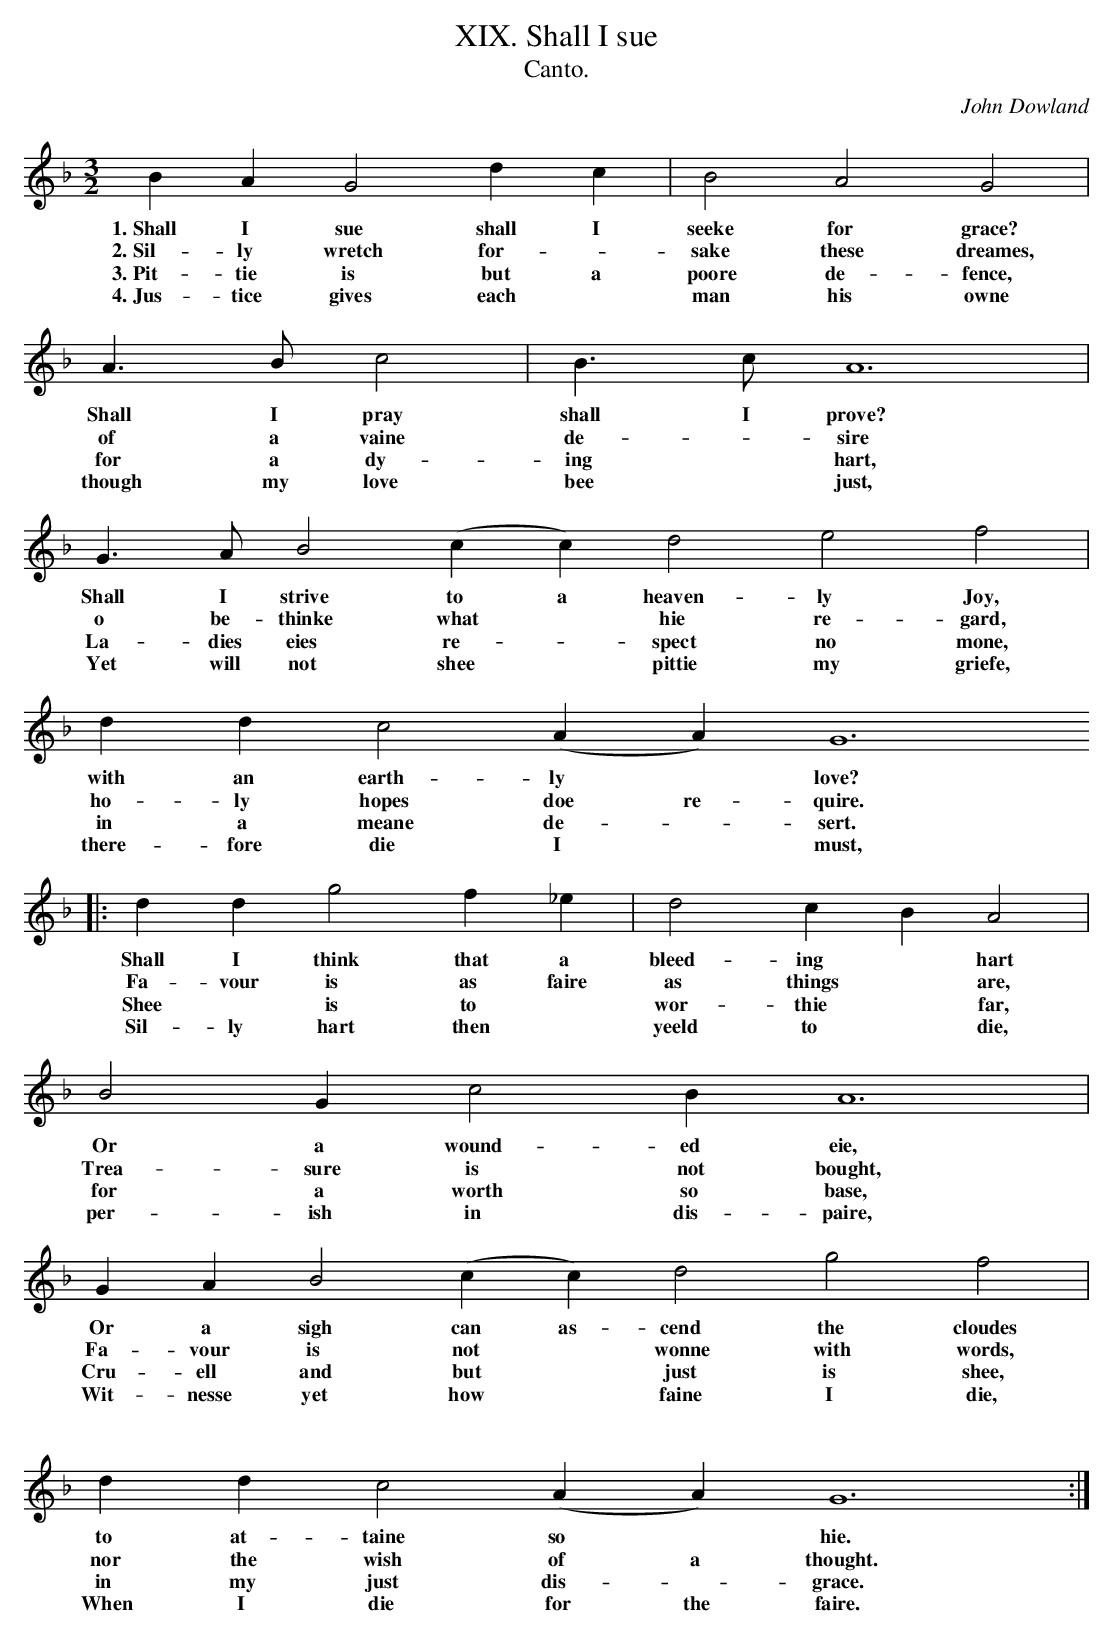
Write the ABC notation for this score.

X:1
T:XIX. Shall I sue
T:Canto.
C:John Dowland
M:3/2
L:1/4
K:G dor
B A G2 d c | B2 A2 G2 |
w: 1.~Shall I sue shall I seeke for grace?
w: 2.~Sil- ly wretch for- * sake these dreames,
w: 3.~Pit- tie is but a poore de- fence,
w: 4.~Jus- tice gives each * man his owne
A > B c2 | B > c A6 |
w: Shall I pray shall I prove?
w: of a vaine de- * sire
w: for a dy- ing * hart,
w: though my love bee * just,
G > A B2 (c c) d2 e2 f2 |
w: Shall I strive to a heaven- ly Joy,
w: o be- thinke what * hie  re- gard,
w: La- dies eies re- * spect no mone,
w: Yet will not shee * pittie my griefe,
d d c2 ( A A) G6
w: with an earth- ly * love?
w: ho- ly hopes doe re- quire.
w: in a meane de- * sert.
w: there- fore die I * must,
|: d d g2 f _e | d2 c B A2 |
w: Shall I think that a bleed- ing * hart
w: Fa- vour is as faire as things * are,
w: Shee * is to * wor- thie *  far,
w: Sil- ly hart then * yeeld to * die,
B2 G c2 B A6 |
w: Or a wound- ed eie,
w: Trea- sure is not bought,
w: for a worth so base,
w: per- ish in dis- paire,
G A B2 (c c) d2 g2 f2 |
w: Or a sigh can as- cend the cloudes
w: Fa- vour is not * wonne with words,
w: Cru- ell and but * just is shee,
w: Wit- nesse yet how * faine I die,
 d d c2 (A A) G6 :|
w: to at- taine so * hie.
w: nor the wish of a thought.
w: in my just dis- * grace.
w: When I die for the faire.
